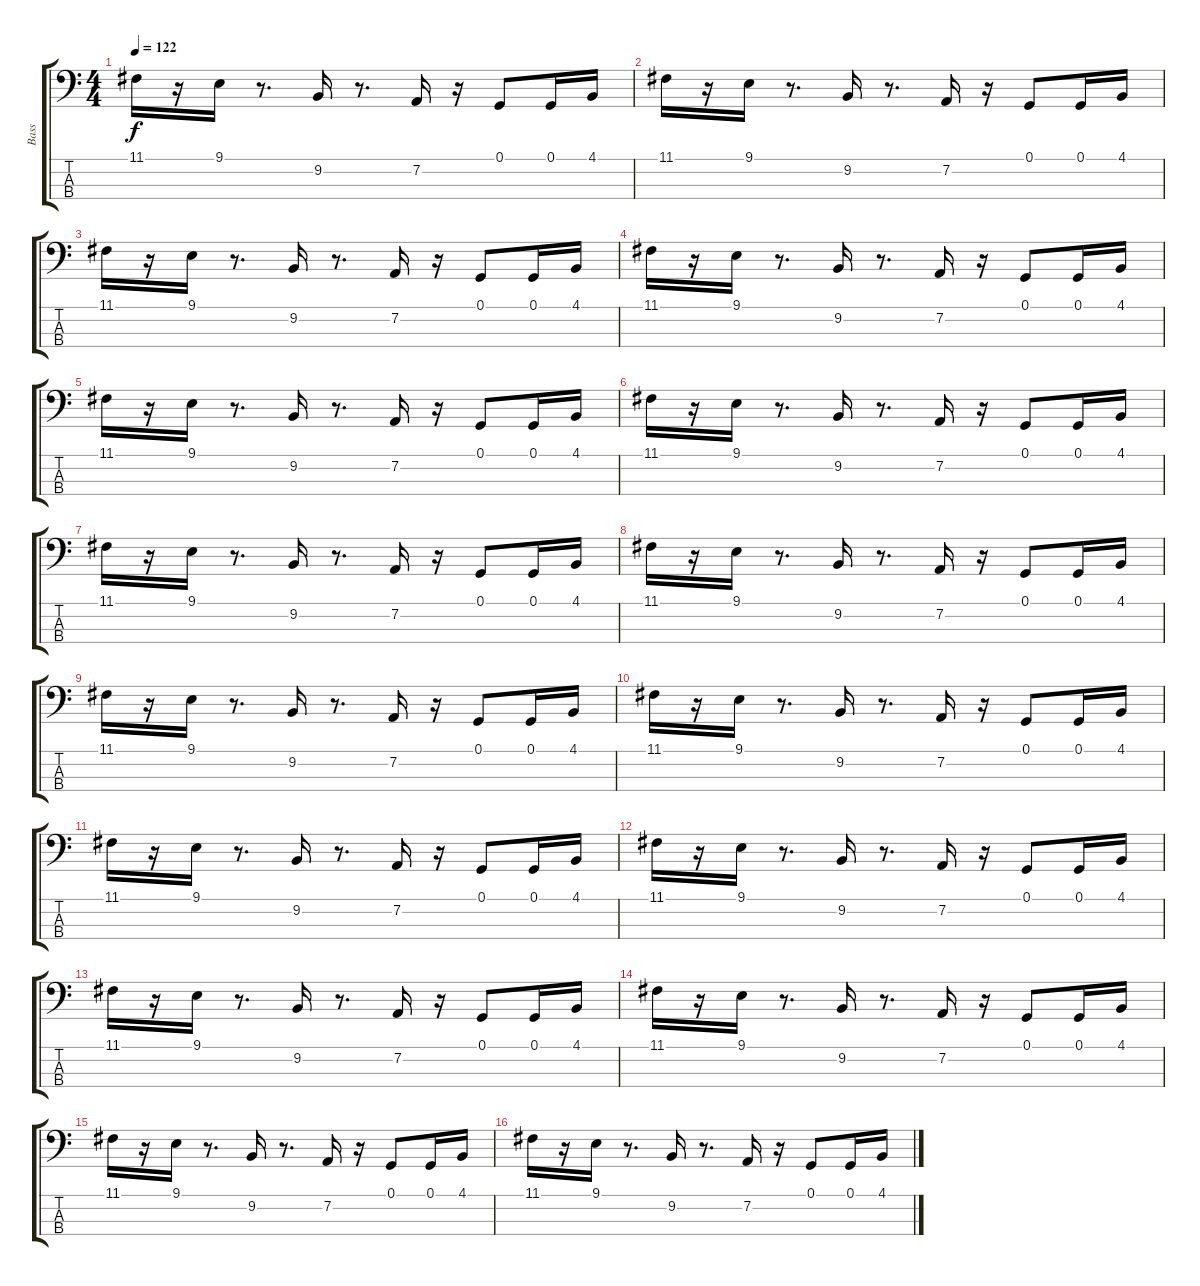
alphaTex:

\track ("Bass" "Bass") {instrument lead8bassandlead}
\staff {score tabs}
\tuning (G2 D2 A1 E1) {hide}
\ts (4 4)
\tempo 122
\clef f4
\ks c
11.1.16{dy f} r.16 9.1.16 r.8{d} 9.2.16 r.8{d} 7.2.16 r.16 0.1.8 0.1.16 4.1.16 |
11.1.16 r.16 9.1.16 r.8{d} 9.2.16 r.8{d} 7.2.16 r.16 0.1.8 0.1.16 4.1.16 |
11.1.16 r.16 9.1.16 r.8{d} 9.2.16 r.8{d} 7.2.16 r.16 0.1.8 0.1.16 4.1.16 |
11.1.16 r.16 9.1.16 r.8{d} 9.2.16 r.8{d} 7.2.16 r.16 0.1.8 0.1.16 4.1.16 |
11.1.16 r.16 9.1.16 r.8{d} 9.2.16 r.8{d} 7.2.16 r.16 0.1.8 0.1.16 4.1.16 |
11.1.16 r.16 9.1.16 r.8{d} 9.2.16 r.8{d} 7.2.16 r.16 0.1.8 0.1.16 4.1.16 |
11.1.16 r.16 9.1.16 r.8{d} 9.2.16 r.8{d} 7.2.16 r.16 0.1.8 0.1.16 4.1.16 |
11.1.16 r.16 9.1.16 r.8{d} 9.2.16 r.8{d} 7.2.16 r.16 0.1.8 0.1.16 4.1.16 |
11.1.16 r.16 9.1.16 r.8{d} 9.2.16 r.8{d} 7.2.16 r.16 0.1.8 0.1.16 4.1.16 |
11.1.16 r.16 9.1.16 r.8{d} 9.2.16 r.8{d} 7.2.16 r.16 0.1.8 0.1.16 4.1.16 |
11.1.16 r.16 9.1.16 r.8{d} 9.2.16 r.8{d} 7.2.16 r.16 0.1.8 0.1.16 4.1.16 |
11.1.16 r.16 9.1.16 r.8{d} 9.2.16 r.8{d} 7.2.16 r.16 0.1.8 0.1.16 4.1.16 |
11.1.16{volume 16} r.16 9.1.16{volume 16} r.8{d} 9.2.16{volume 16} r.8{d} 7.2.16{volume 15} r.16 0.1.8{volume 15} 0.1.16{volume 15} 4.1.16 |
11.1.16{volume 15} r.16 9.1.16{volume 14} r.8{d} 9.2.16{volume 14} r.8{d} 7.2.16{volume 14} r.16 0.1.8{volume 14} 0.1.16{volume 14} 4.1.16{volume 13} |
11.1.16{volume 13} r.16 9.1.16{volume 13} r.8{d} 9.2.16{volume 13} r.8{d} 7.2.16{volume 12} r.16 0.1.8{volume 12} 0.1.16{volume 12} 4.1.16{volume 12} |
11.1.16 r.16 9.1.16{volume 12} r.8{d} 9.2.16{volume 12} r.8{d} 7.2.16{volume 11} r.16 0.1.8{volume 11} 0.1.16{volume 11} 4.1.16
